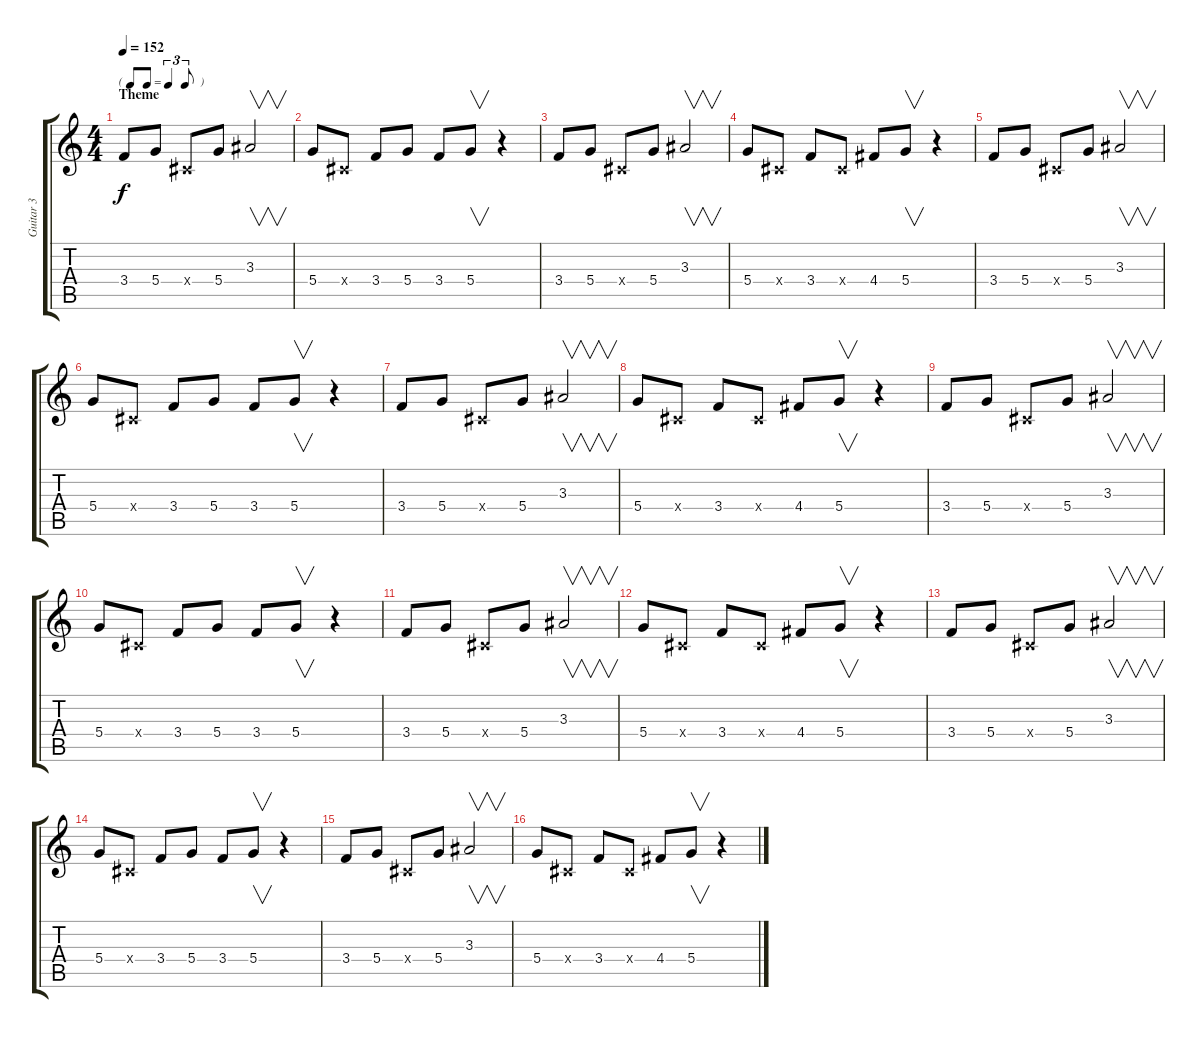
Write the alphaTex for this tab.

\track ("Guitar 3" "Guitar 3") {instrument distortionguitar}
\staff {score tabs}
\tuning (E4 B3 G3 D3 A2 E2) {hide}
\ts (4 4)
\tf triplet8th
\section ("" "Theme")
\tempo 152
\clef g2
\ks c
3.4.8{dy f} 5.4.8 -1.4{x}.8 5.4.8 3.3.2{v} |
5.4.8 -1.4{x}.8 3.4.8 5.4.8 3.4.8 5.4.8{v} r.4 |
3.4.8 5.4.8 -1.4{x}.8 5.4.8 3.3.2{v} |
5.4.8 -1.4{x}.8 3.4.8 -1.4{x}.8 4.4.8 5.4.8{v} r.4 |
3.4.8 5.4.8 -1.4{x}.8 5.4.8 3.3.2{v} |
5.4.8 -1.4{x}.8 3.4.8 5.4.8 3.4.8 5.4.8{v} r.4 |
3.4.8 5.4.8 -1.4{x}.8 5.4.8 3.3.2{v} |
5.4.8 -1.4{x}.8 3.4.8 -1.4{x}.8 4.4.8 5.4.8{v} r.4 |
3.4.8 5.4.8 -1.4{x}.8 5.4.8 3.3.2{v} |
5.4.8 -1.4{x}.8 3.4.8 5.4.8 3.4.8 5.4.8{v} r.4 |
3.4.8 5.4.8 -1.4{x}.8 5.4.8 3.3.2{v} |
5.4.8 -1.4{x}.8 3.4.8 -1.4{x}.8 4.4.8 5.4.8{v} r.4 |
3.4.8 5.4.8 -1.4{x}.8 5.4.8 3.3.2{v} |
5.4.8 -1.4{x}.8 3.4.8 5.4.8 3.4.8 5.4.8{v} r.4 |
3.4.8 5.4.8 -1.4{x}.8 5.4.8 3.3.2{v} |
5.4.8 -1.4{x}.8 3.4.8 -1.4{x}.8 4.4.8 5.4.8{v} r.4
